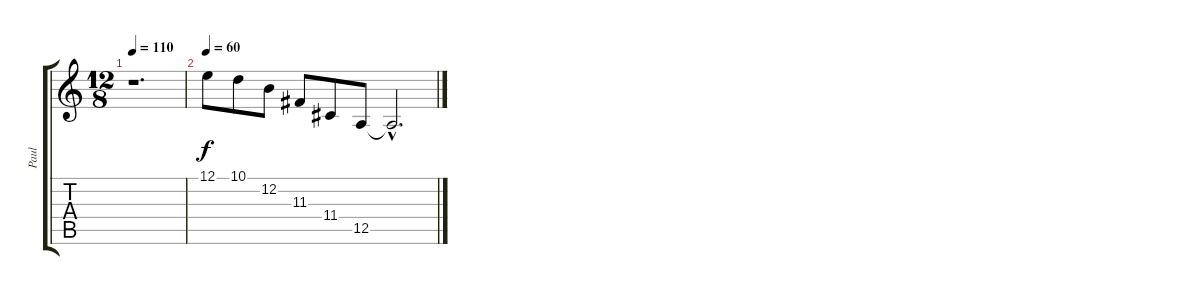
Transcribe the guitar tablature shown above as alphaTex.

\track ("Paul" "Paul") {instrument altosax}
\staff {score tabs}
\tuning (E4 B3 G3 D3 A2 E2) {hide}
\ts (12 8)
\tempo 110
\clef g2
\ks c
r.1{d dy f} |
\tempo 70
\tempo 60
12.1.8{volume 11 balance 4 instrument synthbass1} 10.1.8 12.2.8 11.3.8 11.4.8 12.5.8 12.5{hac t}.2{d}
